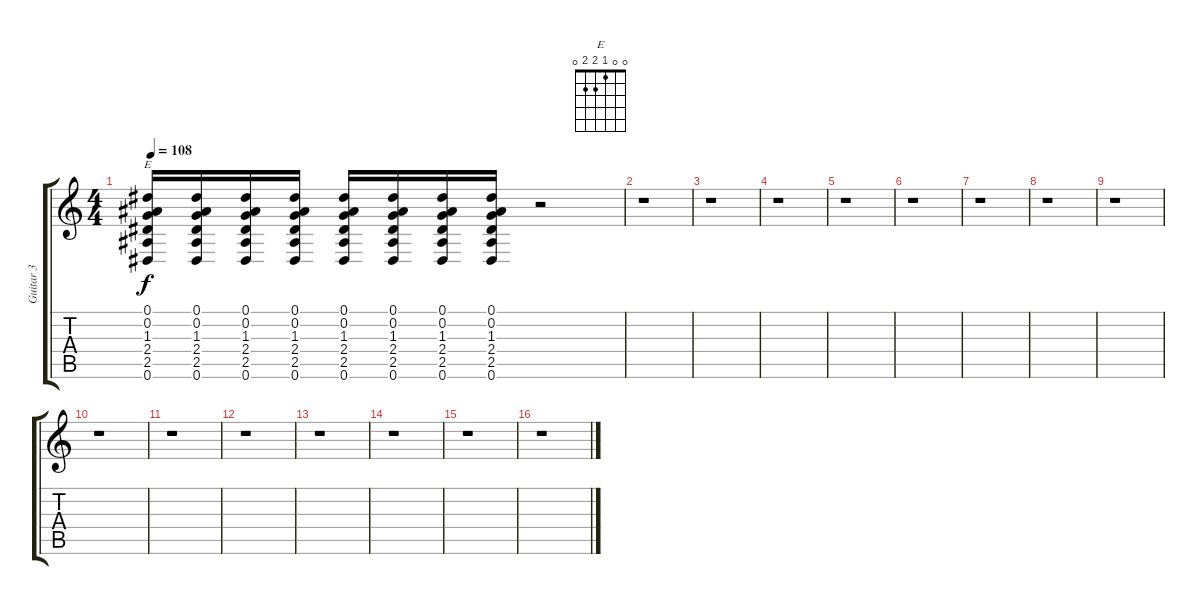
\track ("Guitar 3" "Guitar 3") {instrument acousticguitarsteel}
\staff {score tabs}
\tuning (Eb4 Bb3 Gb3 Db3 Ab2 Eb2) {hide}
\chord ("E" 0 0 1 2 2 0)
\ts (4 4)
\tempo 108
\clef g2
\ks c
(0.1 0.2 1.3 2.4 2.5 0.6).16{ch "E" dy f} (0.1 0.2 1.3 2.4 2.5 0.6).16 (0.1 0.2 1.3 2.4 2.5 0.6).16 (0.1 0.2 1.3 2.4 2.5 0.6).16 (0.1 0.2 1.3 2.4 2.5 0.6).16 (0.1 0.2 1.3 2.4 2.5 0.6).16 (0.1 0.2 1.3 2.4 2.5 0.6).16 (0.1 0.2 1.3 2.4 2.5 0.6).16 r.2 |
r.1 |
r.1 |
r.1 |
r.1 |
r.1 |
r.1 |
r.1 |
r.1 |
r.1 |
r.1 |
r.1 |
r.1 |
r.1 |
r.1 |
r.1
